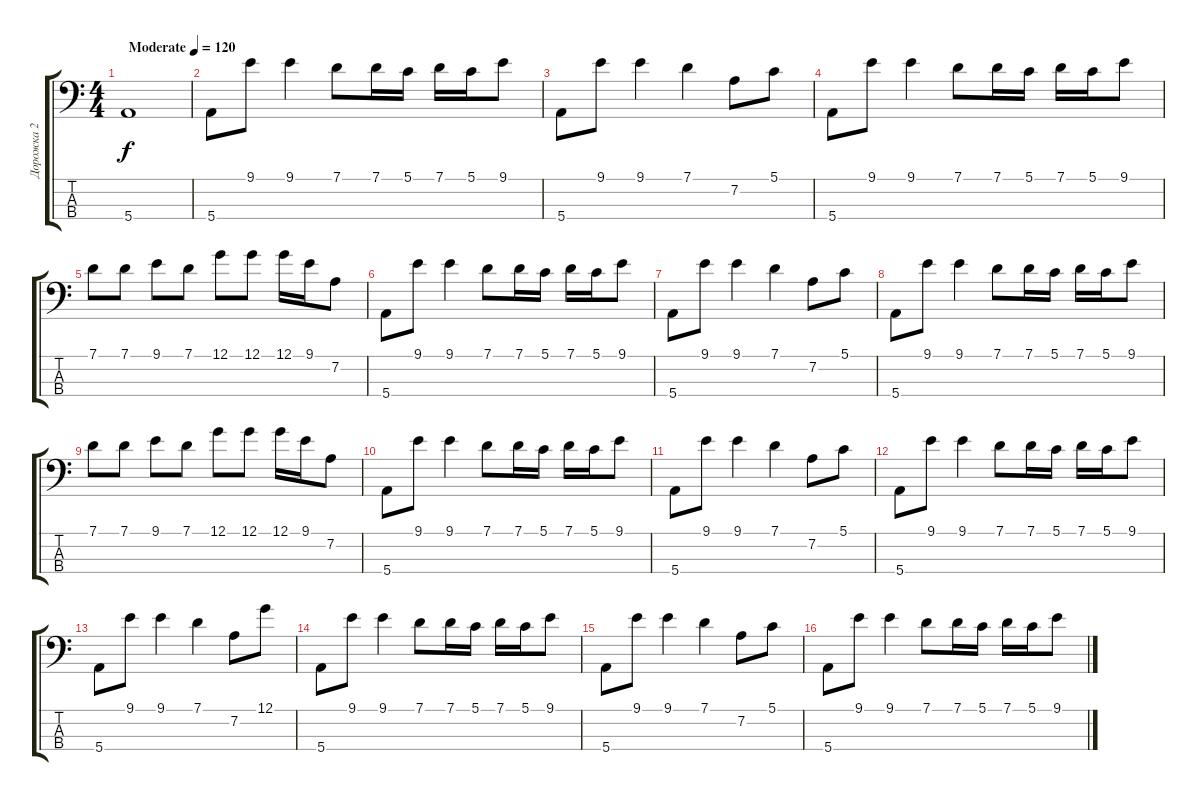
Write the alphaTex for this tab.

\track ("Дорожка 2" "Дорожка 2") {instrument electricbassfinger}
\staff {score tabs}
\tuning (G2 D2 A1 E1) {hide}
\ts (4 4)
\tempo (120 "Moderate")
\clef f4
\ks c
5.4.1{dy f instrument electricbassfinger} |
5.4.8 9.1.8 9.1.4 7.1.8 7.1.16 5.1.16 7.1.16 5.1.16 9.1.8 |
5.4.8 9.1.8 9.1.4 7.1.4 7.2.8 5.1.8 |
5.4.8 9.1.8 9.1.4 7.1.8 7.1.16 5.1.16 7.1.16 5.1.16 9.1.8 |
7.1.8 7.1.8 9.1.8 7.1.8 12.1.8 12.1.8 12.1.16 9.1.16 7.2.8 |
5.4.8 9.1.8 9.1.4 7.1.8 7.1.16 5.1.16 7.1.16 5.1.16 9.1.8 |
5.4.8 9.1.8 9.1.4 7.1.4 7.2.8 5.1.8 |
5.4.8 9.1.8 9.1.4 7.1.8 7.1.16 5.1.16 7.1.16 5.1.16 9.1.8 |
7.1.8 7.1.8 9.1.8 7.1.8 12.1.8 12.1.8 12.1.16 9.1.16 7.2.8 |
5.4.8 9.1.8 9.1.4 7.1.8 7.1.16 5.1.16 7.1.16 5.1.16 9.1.8 |
5.4.8 9.1.8 9.1.4 7.1.4 7.2.8 5.1.8 |
5.4.8 9.1.8 9.1.4 7.1.8 7.1.16 5.1.16 7.1.16 5.1.16 9.1.8 |
5.4.8 9.1.8 9.1.4 7.1.4 7.2.8 12.1.8 |
5.4.8 9.1.8 9.1.4 7.1.8 7.1.16 5.1.16 7.1.16 5.1.16 9.1.8 |
5.4.8 9.1.8 9.1.4 7.1.4 7.2.8 5.1.8 |
5.4.8 9.1.8 9.1.4 7.1.8 7.1.16 5.1.16 7.1.16 5.1.16 9.1.8
